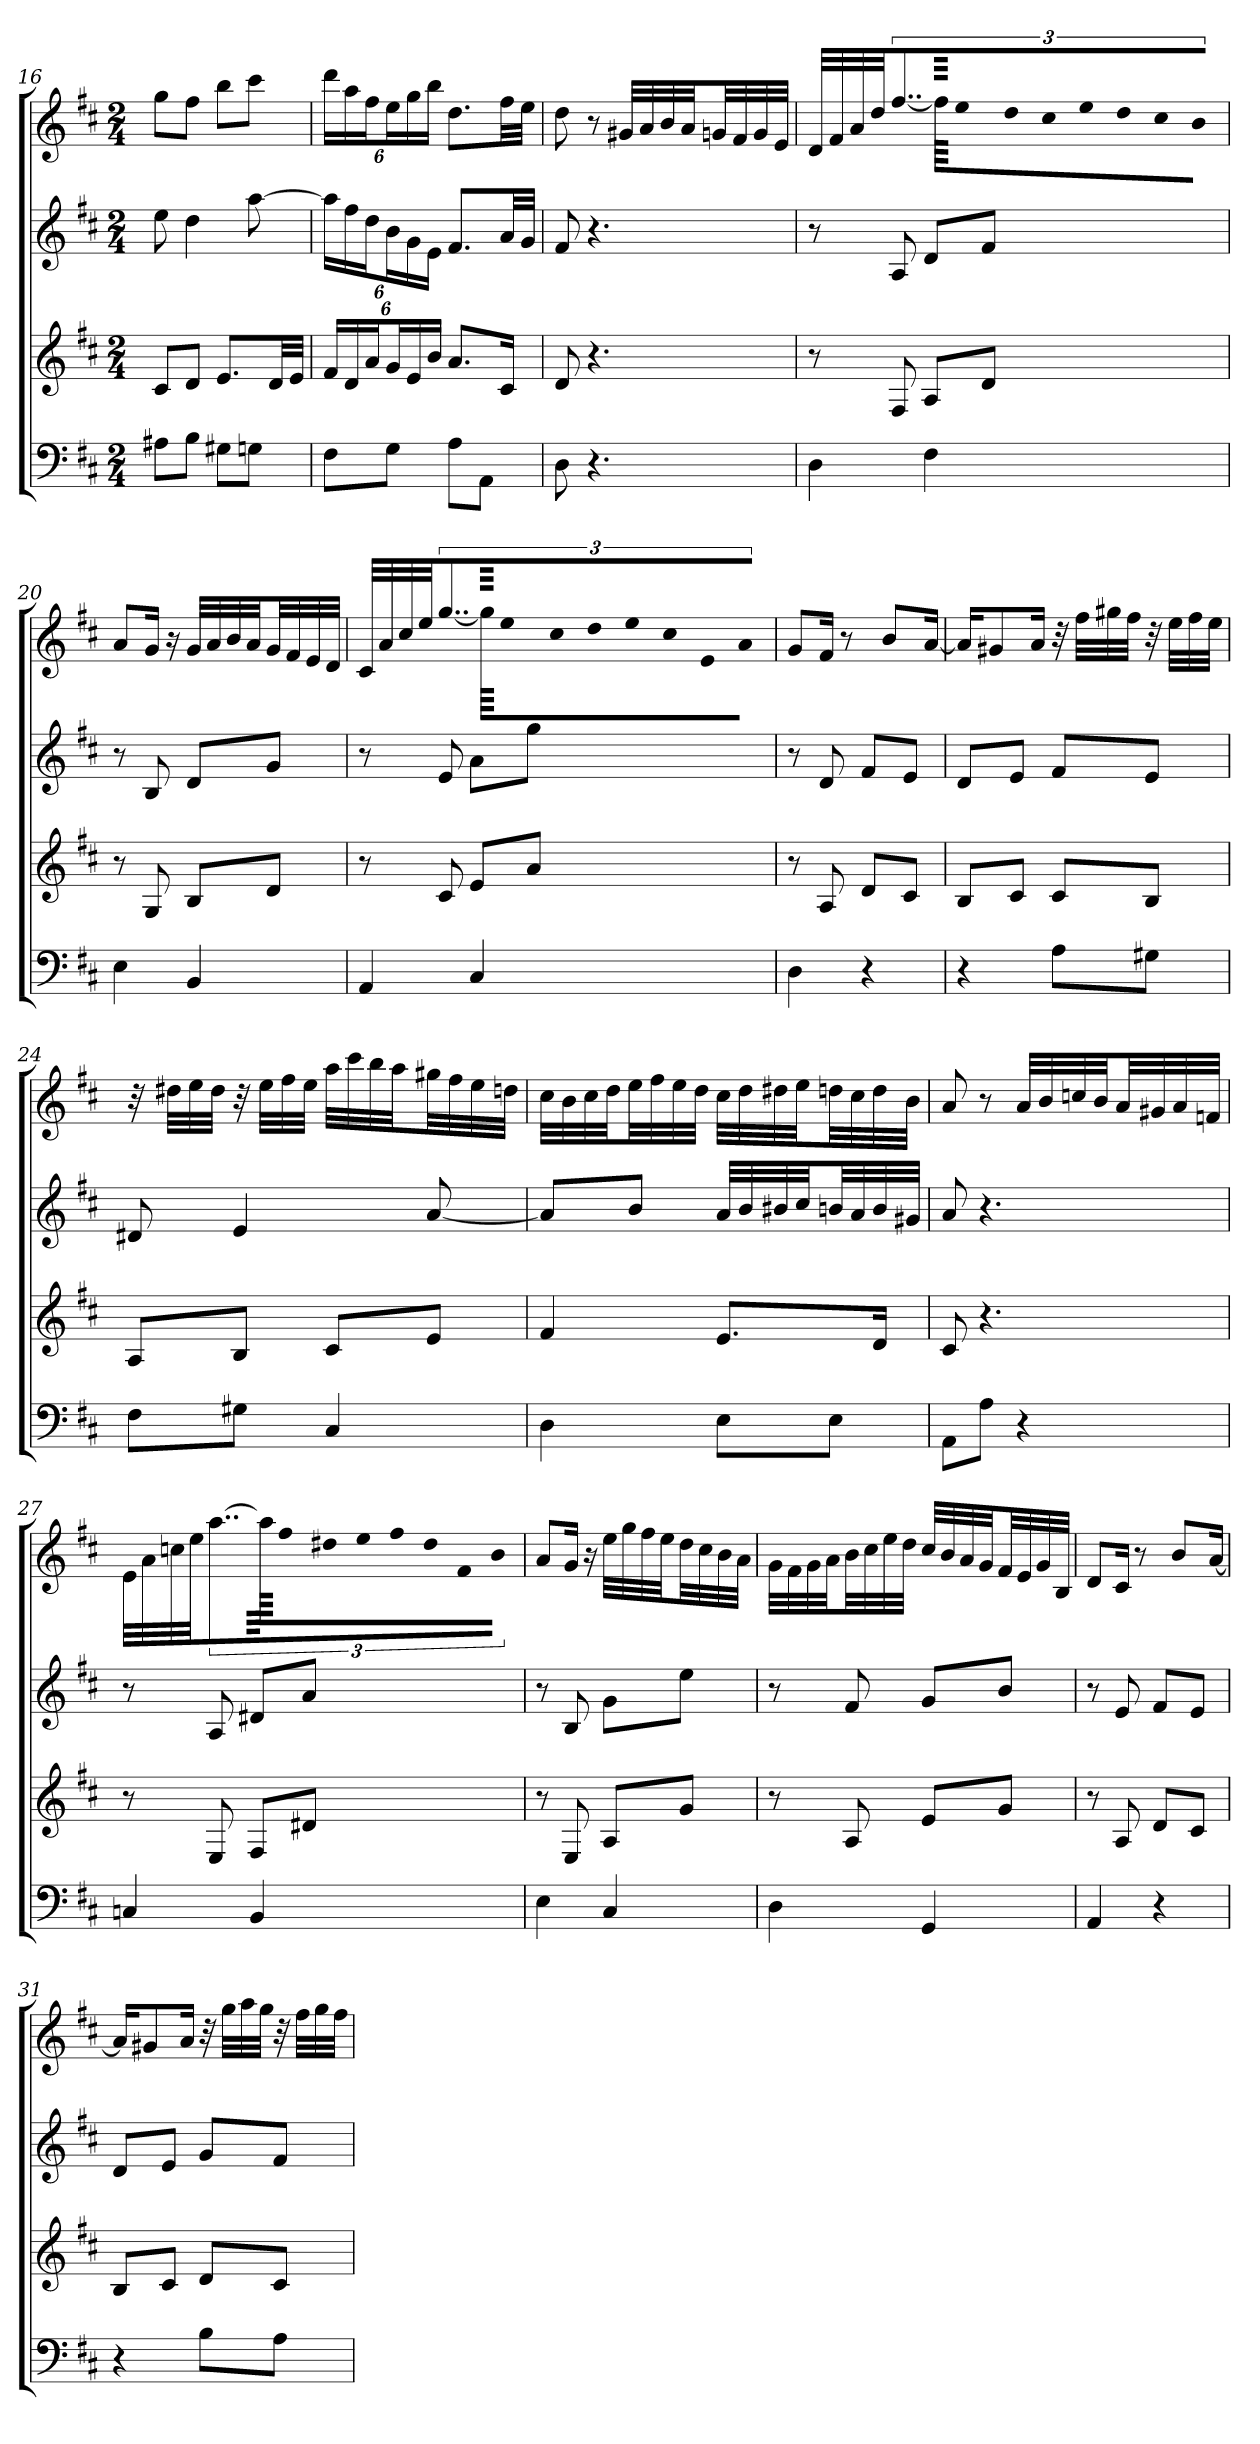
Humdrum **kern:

**kern	**kern	**kern	**kern
*part4	*part3	*part2	*part1
*staff4	*staff3	*staff2	*staff1
*k[f#c#]	*k[f#c#]	*k[f#c#]	*k[f#c#]
*D:	*D:	*D:	*D:
*M2/4	*M2/4	*M2/4	*M2/4
=16	=16	=16	=16
8A#XL	8c#L	8ee	8ggL
8BJ	8dJ	4dd	8ff#J
8G#XL	8.eL	.	8bbL
8GnJ	.	[8aa	8ccc#J
.	32dLL	.	.
.	32eJJJ	.	.
=17	=17	=17	=17
8F#L	24f#LL	24aaLL]	24dddLL
.	24d	24ff#	24aa
.	24aJ	24ddJ	24ff#J
8GJ	24gL	24bL	24eeL
.	24e	24g	24gg
.	24bJJ	24eJJ	24bbJJ
8AL	8.aL	8.f#L	8.ddL
8AAJ	.	.	.
.	16c#Jk	32aLL	32ff#LL
.	.	32gJJJ	32eeJJJ
=18	=18	=18	=18
8D	8d	8f#	8dd
4.r	4.r	4.r	8r
.	.	.	32g#XLLL
.	.	.	32a
.	.	.	32b
.	.	.	32aJJ
.	.	.	32gnLL
.	.	.	32f#
.	.	.	32g
.	.	.	32eJJJ
=19	=19	=19	=19
4D	8r	8r	32dLLL
.	.	.	32f#
.	.	.	32a
.	.	.	32ddJJ
.	8F#	8A	[12..ff#J
4F#	8AL	8dL	.
.	.	.	96ff#KLLL]
.	.	.	32ee
.	.	.	32dd
.	.	.	32cc#JJ
.	8dJ	8f#J	32eeLL
.	.	.	32dd
.	.	.	32cc#
.	.	.	32bJJJ
=20	=20	=20	=20
4E	8r	8r	8aL
.	8G	8B	16gJk
.	.	.	16r
4BB	8BL	8dL	32gLLL
.	.	.	32a
.	.	.	32b
.	.	.	32aJJ
.	8dJ	8gJ	32gLL
.	.	.	32f#
.	.	.	32e
.	.	.	32dJJJ
=21	=21	=21	=21
4AA	8r	8r	32c#LLL
.	.	.	32a
.	.	.	32cc#
.	.	.	32eeJJ
.	8c#	8e	[12..ggJ
4C#	8eL	8aL	.
.	.	.	96ggKLLL]
.	.	.	32ee
.	.	.	32cc#
.	.	.	32ddJJ
.	8aJ	8ggJ	32eeLL
.	.	.	32cc#
.	.	.	32e
.	.	.	32aJJJ
=22	=22	=22	=22
4D	8r	8r	8gL
.	8A	8d	16f#Jk
.	.	.	8r
4r	8dL	8f#L	.
.	.	.	8bL
.	8c#J	8eJ	.
.	.	.	[16aJk
=23	=23	=23	=23
4r	8BL	8dL	16aKL]
.	.	.	8g#X
.	8c#J	8eJ	.
.	.	.	16aJk
8AL	8c#L	8f#L	32r
.	.	.	32ff#LLL
.	.	.	32gg#X
.	.	.	32ff#JJJ
8G#XJ	8BJ	8eJ	32r
.	.	.	32eeLLL
.	.	.	32ff#
.	.	.	32eeJJJ
=24	=24	=24	=24
8F#L	8AL	8d#X	32r
.	.	.	32dd#XLLL
.	.	.	32ee
.	.	.	32dd#JJJ
8G#XJ	8BJ	4e	32r
.	.	.	32eeLLL
.	.	.	32ff#
.	.	.	32eeJJJ
4C#	8c#L	.	32aaLLL
.	.	.	32ccc#
.	.	.	32bb
.	.	.	32aaJJ
.	8eJ	[8a	32gg#XLL
.	.	.	32ff#
.	.	.	32ee
.	.	.	32ddnJJJ
=25	=25	=25	=25
4D	4f#	8aL]	32cc#LLL
.	.	.	32b
.	.	.	32cc#
.	.	.	32ddJJ
.	.	8bJ	32eeLL
.	.	.	32ff#
.	.	.	32ee
.	.	.	32ddJJJ
8EL	8.eL	32aLLL	32cc#LLL
.	.	32b	32dd
.	.	32b#X	32dd#X
.	.	32cc#JJ	32eeJJ
8EJ	.	32bnLL	32ddnLL
.	.	32a	32cc#
.	16dJk	32b	32dd
.	.	32g#XJJJ	32bJJJ
=26	=26	=26	=26
8AAL	8c#	8a	8a
8AJ	4.r	4.r	8r
4r	.	.	32aLLL
.	.	.	32b
.	.	.	32ccn
.	.	.	32bJJ
.	.	.	32aLL
.	.	.	32g#X
.	.	.	32a
.	.	.	32fnJJJ
=27	=27	=27	=27
4Cn	8r	8r	32eLLL
.	.	.	32a
.	.	.	32ccn
.	.	.	32eeJJ
.	8E	8A	[12..aaJ
4BB	8F#L	8d#XL	.
.	.	.	96aaKLLL]
.	.	.	32ff#
.	.	.	32dd#X
.	.	.	32eeJJ
.	8d#XJ	8aJ	32ff#LL
.	.	.	32dd#
.	.	.	32f#
.	.	.	32bJJJ
=28	=28	=28	=28
4E	8r	8r	8aL
.	8E	8B	16gJk
.	.	.	16r
4C#	8AL	8gL	32eeLLL
.	.	.	32gg
.	.	.	32ff#
.	.	.	32eeJJ
.	8gJ	8eeJ	32ddLL
.	.	.	32cc#
.	.	.	32b
.	.	.	32aJJJ
=29	=29	=29	=29
4D	8r	8r	32gLLL
.	.	.	32f#
.	.	.	32g
.	.	.	32aJJ
.	8A	8f#	32bLL
.	.	.	32cc#
.	.	.	32ee
.	.	.	32ddJJJ
4GG	8eL	8gL	32cc#LLL
.	.	.	32b
.	.	.	32a
.	.	.	32gJJ
.	8gJ	8bJ	32f#LL
.	.	.	32e
.	.	.	32g
.	.	.	32BJJJ
=30	=30	=30	=30
4AA	8r	8r	8dL
.	8A	8e	16c#Jk
.	.	.	8r
4r	8dL	8f#L	.
.	.	.	8bL
.	8c#J	8eJ	.
.	.	.	[16aJk
=31	=31	=31	=31
4r	8BL	8dL	16aKL]
.	.	.	8g#X
.	8c#J	8eJ	.
.	.	.	16aJk
8BL	8dL	8gL	32r
.	.	.	32ggLLL
.	.	.	32aa
.	.	.	32ggJJJ
8AJ	8c#J	8f#J	32r
.	.	.	32ff#LLL
.	.	.	32gg
.	.	.	32ff#JJJ
=	=	=	=
*-	*-	*-	*-
